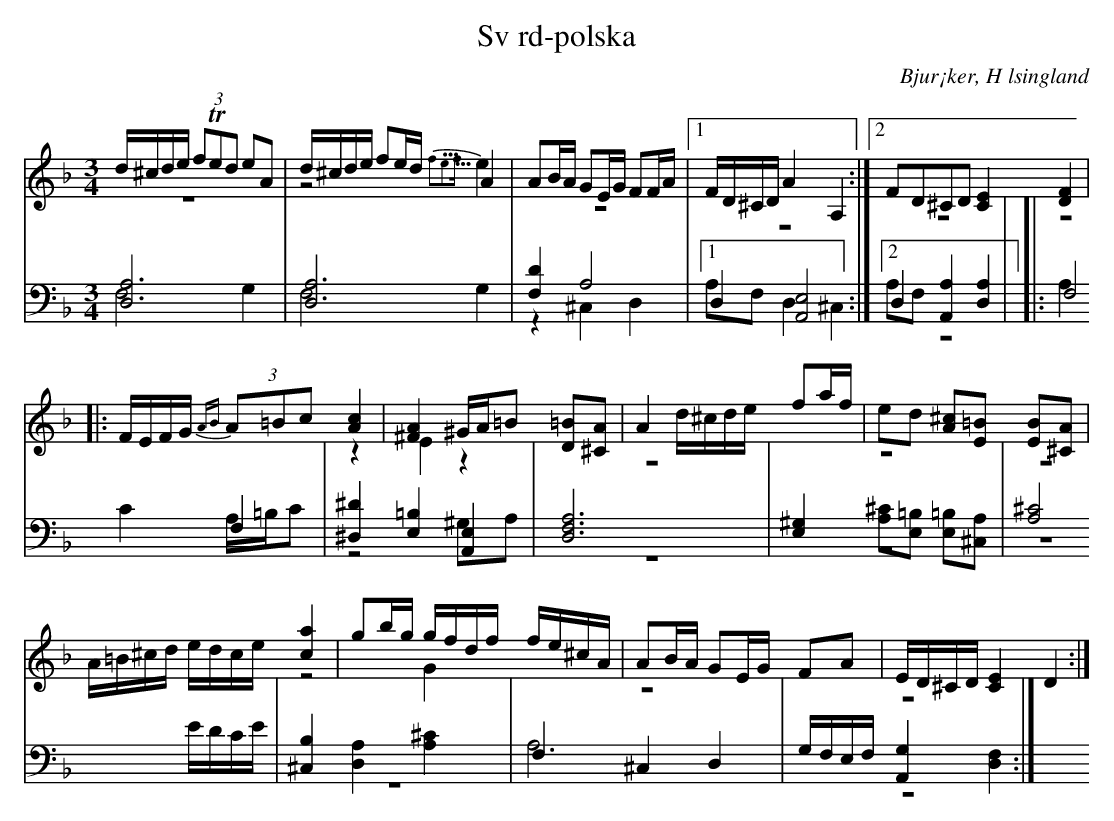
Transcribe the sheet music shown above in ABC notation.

X:1
T: Sv rd-polska
O: Bjur¡ker, H lsingland
M: 3/4
L: 1/8
K: Dm
V:1
V:2 merge
V:3
V:4 merge
V:1
d/^c/d/e/ (3fTed eA|d/^c/d/e/ fe/d/ A2|AB/A/ GE/G/ FF/A/|1 F/D/^C/D/ A2 A,2:|2 F2/5D2/5^C2/5D4/5 [C2E2] [D2F2]|
|:F/E/F/G/ (3{AB}A=Bc [A2c2]|[^F2A2] ^G/A/=B [D=B][^CA]|A2 d/^c/d/e/ fa/f/|ed [A^c][E=B] [EB][^CA]|
A/=B/^c/d/ e/d/c/e/ [c2a2]|gb/g/ g/f/d/f/ f/e/^c/A/|AB/A/ GE/G/ FA|E/D/^C/D/ [C2E2] D2:|
V:2
z6|z4 {f5/4e5/4f}e2|z6|1 z6:|2 z6|
|:z6|z2 E2 z2|z6|z6|
z6|z4 G2|z6|z6:|
V:3 clef=bass
[D,6A,6]|[D,6A,6]|[F,2D2] A,4|1 D,2 [A,,4E,4]:|2 D,2 [A,,2A,2] [D,2A,2]|
|:F,4 F,2|[^D,2^D2] [E,2=B,2] [A,,2E,2]|[D,6F,6A,6]|[E,2^G,2] [A,^C][E,=B,] [E,=B,][^C,A,]|
[A,4^C4] E/D/C/E/|[^C,2B,2]  [D,2A,2] [A,2^C2]|F,2 ^C,2 D,2|G,/F,/E,/F,/ [A,,2G,2] [D,2F,2]:|
V:4 clef=bass
F,4 G,2|F,4 G,2|z2 ^C,2 D,2|1 A,F, D,2 ^C,2:|2 A,F,  z4|
|:A,2 C2 A,/=B,/C|z4 ^G,A,|z6|z6|
z6|z6|A,6|z6:|
